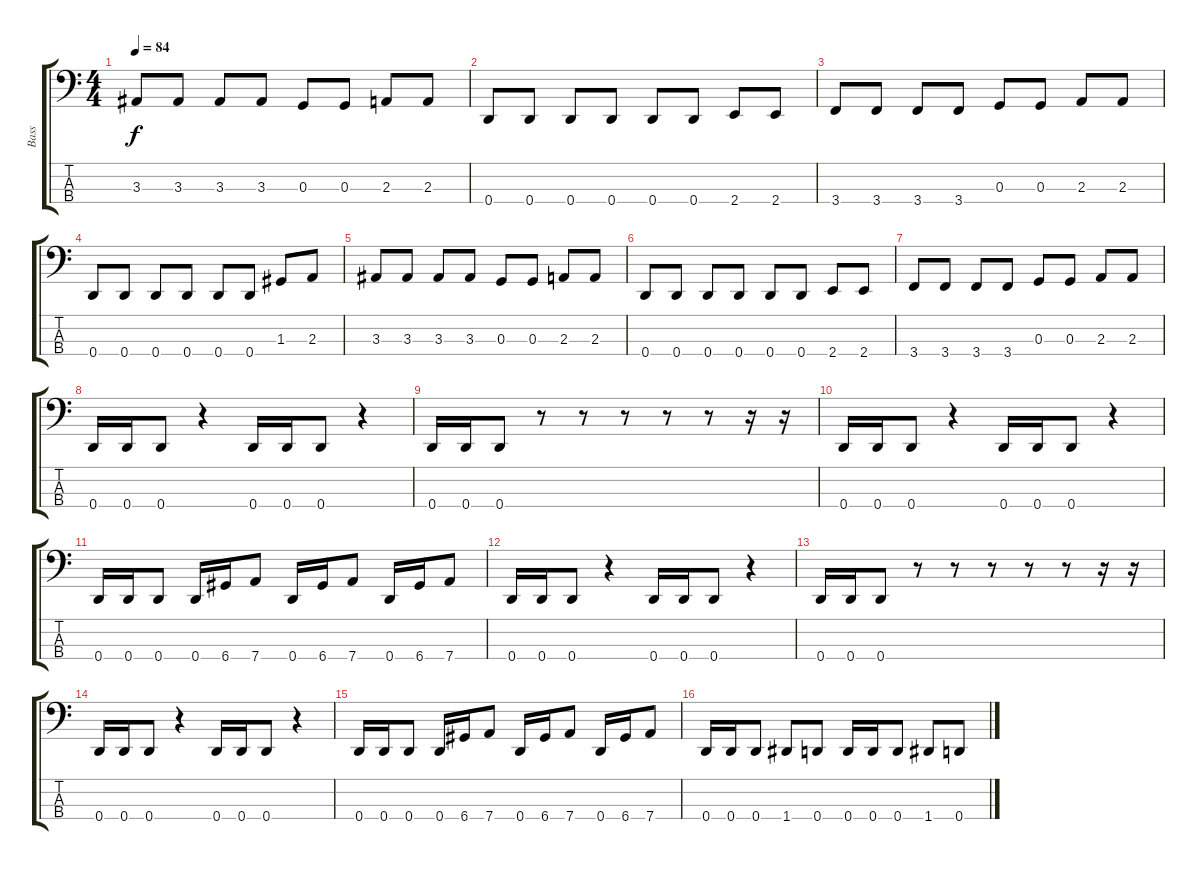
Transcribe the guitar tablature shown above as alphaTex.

\track ("Bass" "Bass") {instrument electricbassfinger}
\staff {score tabs}
\tuning (F2 C2 G1 D1) {hide}
\ts (4 4)
\tempo 84
\clef f4
\ks c
3.3.8{dy f} 3.3.8 3.3.8 3.3.8 0.3.8 0.3.8 2.3.8 2.3.8 |
0.4.8 0.4.8 0.4.8 0.4.8 0.4.8 0.4.8 2.4.8 2.4.8 |
3.4.8 3.4.8 3.4.8 3.4.8 0.3.8 0.3.8 2.3.8 2.3.8 |
0.4.8 0.4.8 0.4.8 0.4.8 0.4.8 0.4.8 1.3.8 2.3.8 |
3.3.8 3.3.8 3.3.8 3.3.8 0.3.8 0.3.8 2.3.8 2.3.8 |
0.4.8 0.4.8 0.4.8 0.4.8 0.4.8 0.4.8 2.4.8 2.4.8 |
3.4.8 3.4.8 3.4.8 3.4.8 0.3.8 0.3.8 2.3.8 2.3.8 |
0.4.16 0.4.16 0.4.8 r.4 0.4.16 0.4.16 0.4.8 r.4 |
0.4.16 0.4.16 0.4.8 r.8 r.8 r.8 r.8 r.8 r.16 r.16 |
0.4.16 0.4.16 0.4.8 r.4 0.4.16 0.4.16 0.4.8 r.4 |
0.4.16 0.4.16 0.4.8 0.4.16 6.4.16 7.4.8 0.4.16 6.4.16 7.4.8 0.4.16 6.4.16 7.4.8 |
0.4.16 0.4.16 0.4.8 r.4 0.4.16 0.4.16 0.4.8 r.4 |
0.4.16 0.4.16 0.4.8 r.8 r.8 r.8 r.8 r.8 r.16 r.16 |
0.4.16 0.4.16 0.4.8 r.4 0.4.16 0.4.16 0.4.8 r.4 |
0.4.16 0.4.16 0.4.8 0.4.16 6.4.16 7.4.8 0.4.16 6.4.16 7.4.8 0.4.16 6.4.16 7.4.8 |
0.4.16 0.4.16 0.4.8 1.4.8 0.4.8 0.4.16 0.4.16 0.4.8 1.4.8 0.4.8
